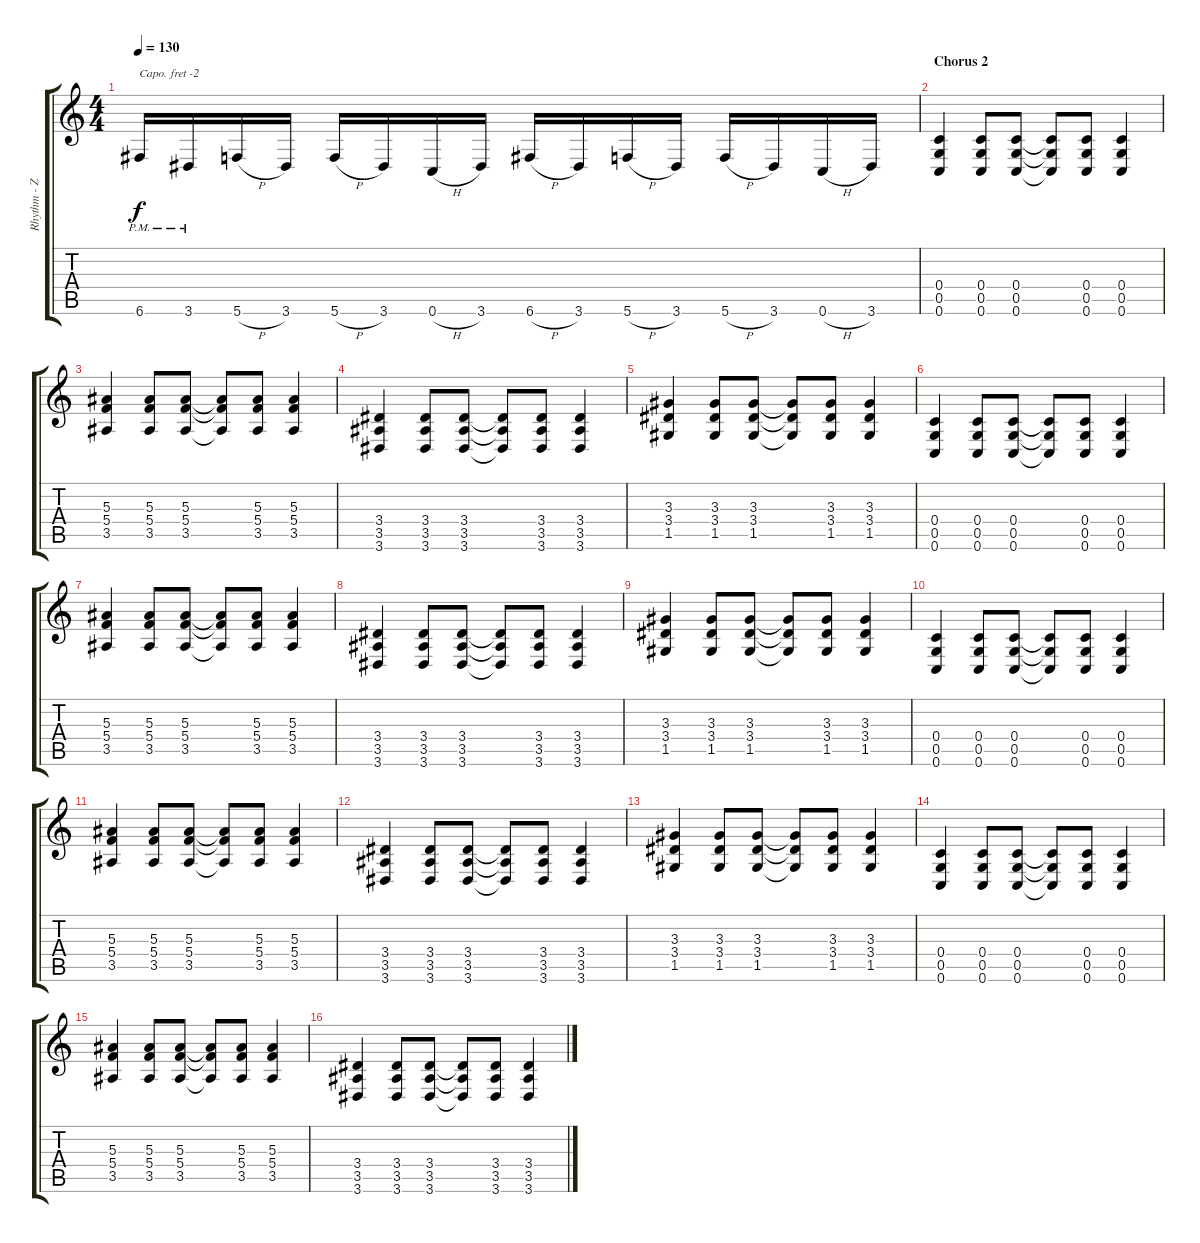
\track ("Rhythm - Zacky Vengeance" "Rhythm - Z") {instrument distortionguitar}
\staff {score tabs}
\capo -2
\tuning (E4 B3 G3 D3 A2 D2) {hide}
\ts (4 4)
\tempo 130
\clef g2
\ks c
6.6{pm}.16{dy f} 3.6{pm}.16 5.6{h}.16 3.6.16 5.6{h}.16 3.6.16 0.6{h}.16 3.6.16 6.6{h}.16 3.6.16 5.6{h}.16 3.6.16 5.6{h}.16 3.6.16 0.6{h}.16 3.6.16 |
\section ("" "Chorus 2")
(0.4 0.5 0.6).4 (0.4 0.5 0.6).8 (0.4 0.5 0.6).8 (0.4{t} 0.5{t} 0.6{t}).8 (0.4 0.5 0.6).8 (0.4 0.5 0.6).4 |
(5.3 5.4 3.5).4 (5.3 5.4 3.5).8 (5.3 5.4 3.5).8 (5.3{t} 5.4{t} 3.5{t}).8 (5.3 5.4 3.5).8 (5.3 5.4 3.5).4 |
(3.4 3.5 3.6).4 (3.4 3.5 3.6).8 (3.4 3.5 3.6).8 (3.4{t} 3.5{t} 3.6{t}).8 (3.4 3.5 3.6).8 (3.4 3.5 3.6).4 |
(3.3 3.4 1.5).4 (3.3 3.4 1.5).8 (3.3 3.4 1.5).8 (3.3{t} 3.4{t} 1.5{t}).8 (3.3 3.4 1.5).8 (3.3 3.4 1.5).4 |
(0.4 0.5 0.6).4 (0.4 0.5 0.6).8 (0.4 0.5 0.6).8 (0.4{t} 0.5{t} 0.6{t}).8 (0.4 0.5 0.6).8 (0.4 0.5 0.6).4 |
(5.3 5.4 3.5).4 (5.3 5.4 3.5).8 (5.3 5.4 3.5).8 (5.3{t} 5.4{t} 3.5{t}).8 (5.3 5.4 3.5).8 (5.3 5.4 3.5).4 |
(3.4 3.5 3.6).4 (3.4 3.5 3.6).8 (3.4 3.5 3.6).8 (3.4{t} 3.5{t} 3.6{t}).8 (3.4 3.5 3.6).8 (3.4 3.5 3.6).4 |
(3.3 3.4 1.5).4 (3.3 3.4 1.5).8 (3.3 3.4 1.5).8 (3.3{t} 3.4{t} 1.5{t}).8 (3.3 3.4 1.5).8 (3.3 3.4 1.5).4 |
(0.4 0.5 0.6).4 (0.4 0.5 0.6).8 (0.4 0.5 0.6).8 (0.4{t} 0.5{t} 0.6{t}).8 (0.4 0.5 0.6).8 (0.4 0.5 0.6).4 |
(5.3 5.4 3.5).4 (5.3 5.4 3.5).8 (5.3 5.4 3.5).8 (5.3{t} 5.4{t} 3.5{t}).8 (5.3 5.4 3.5).8 (5.3 5.4 3.5).4 |
(3.4 3.5 3.6).4 (3.4 3.5 3.6).8 (3.4 3.5 3.6).8 (3.4{t} 3.5{t} 3.6{t}).8 (3.4 3.5 3.6).8 (3.4 3.5 3.6).4 |
(3.3 3.4 1.5).4 (3.3 3.4 1.5).8 (3.3 3.4 1.5).8 (3.3{t} 3.4{t} 1.5{t}).8 (3.3 3.4 1.5).8 (3.3 3.4 1.5).4 |
(0.4 0.5 0.6).4 (0.4 0.5 0.6).8 (0.4 0.5 0.6).8 (0.4{t} 0.5{t} 0.6{t}).8 (0.4 0.5 0.6).8 (0.4 0.5 0.6).4 |
(5.3 5.4 3.5).4 (5.3 5.4 3.5).8 (5.3 5.4 3.5).8 (5.3{t} 5.4{t} 3.5{t}).8 (5.3 5.4 3.5).8 (5.3 5.4 3.5).4 |
(3.4 3.5 3.6).4 (3.4 3.5 3.6).8 (3.4 3.5 3.6).8 (3.4{t} 3.5{t} 3.6{t}).8 (3.4 3.5 3.6).8 (3.4 3.5 3.6).4
